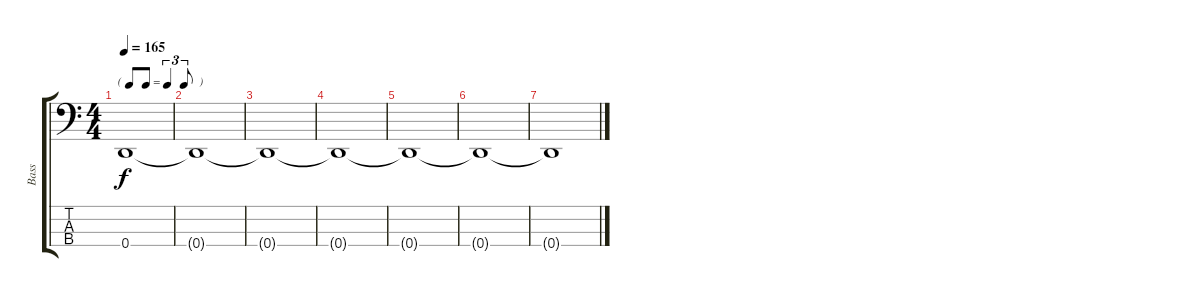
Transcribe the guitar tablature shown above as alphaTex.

\track ("Bass" "Bass") {instrument electricbasspick}
\staff {score tabs}
\tuning (G2 D2 A1 D1) {hide}
\ts (4 4)
\tf triplet8th
\tempo 165
\clef f4
\ks c
0.4{t}.1{dy f} |
0.4{t}.1 |
0.4{t}.1 |
0.4{t}.1{volume 0} |
0.4{t}.1 |
0.4{t}.1 |
0.4{t}.1
